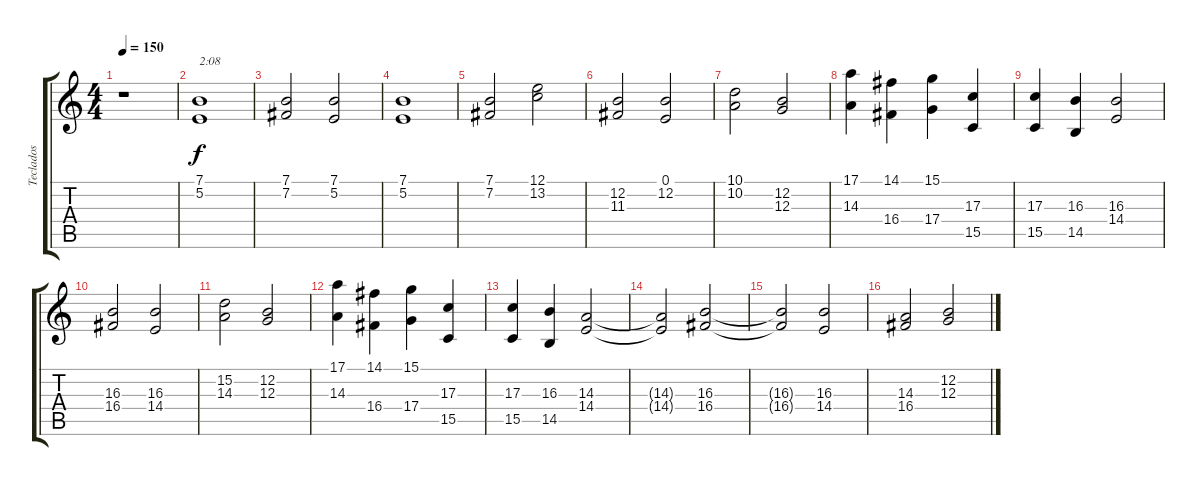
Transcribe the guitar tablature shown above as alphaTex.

\track ("Teclados" "Teclados") {instrument synthstrings1}
\staff {score tabs}
\tuning (E4 B3 G3 D3 A2 E2) {hide}
\ts (4 4)
\tempo 150
\clef g2
\ks c
r.1{dy f} |
(7.1 5.2).1{txt "2:08"} |
(7.1 7.2).2 (7.1 5.2).2 |
(7.1 5.2).1 |
(7.1 7.2).2 (12.1 13.2).2 |
(12.2 11.3).2 (0.1 12.2).2 |
(10.1 10.2).2 (12.2 12.3).2 |
(17.1 14.3).4 (14.1 16.4).4 (15.1 17.4).4 (17.3 15.5).4 |
(17.3 15.5).4 (16.3 14.5).4 (16.3 14.4).2 |
(16.3 16.4).2 (16.3 14.4).2 |
(15.2 14.3).2 (12.2 12.3).2 |
(17.1 14.3).4 (14.1 16.4).4 (15.1 17.4).4 (17.3 15.5).4 |
(17.3 15.5).4 (16.3 14.5).4 (14.3 14.4).2 |
(14.3{t} 14.4{t}).2 (16.3 16.4).2 |
(16.3{t} 16.4{t}).2 (16.3 14.4).2 |
(14.3 16.4).2 (12.2 12.3).2
